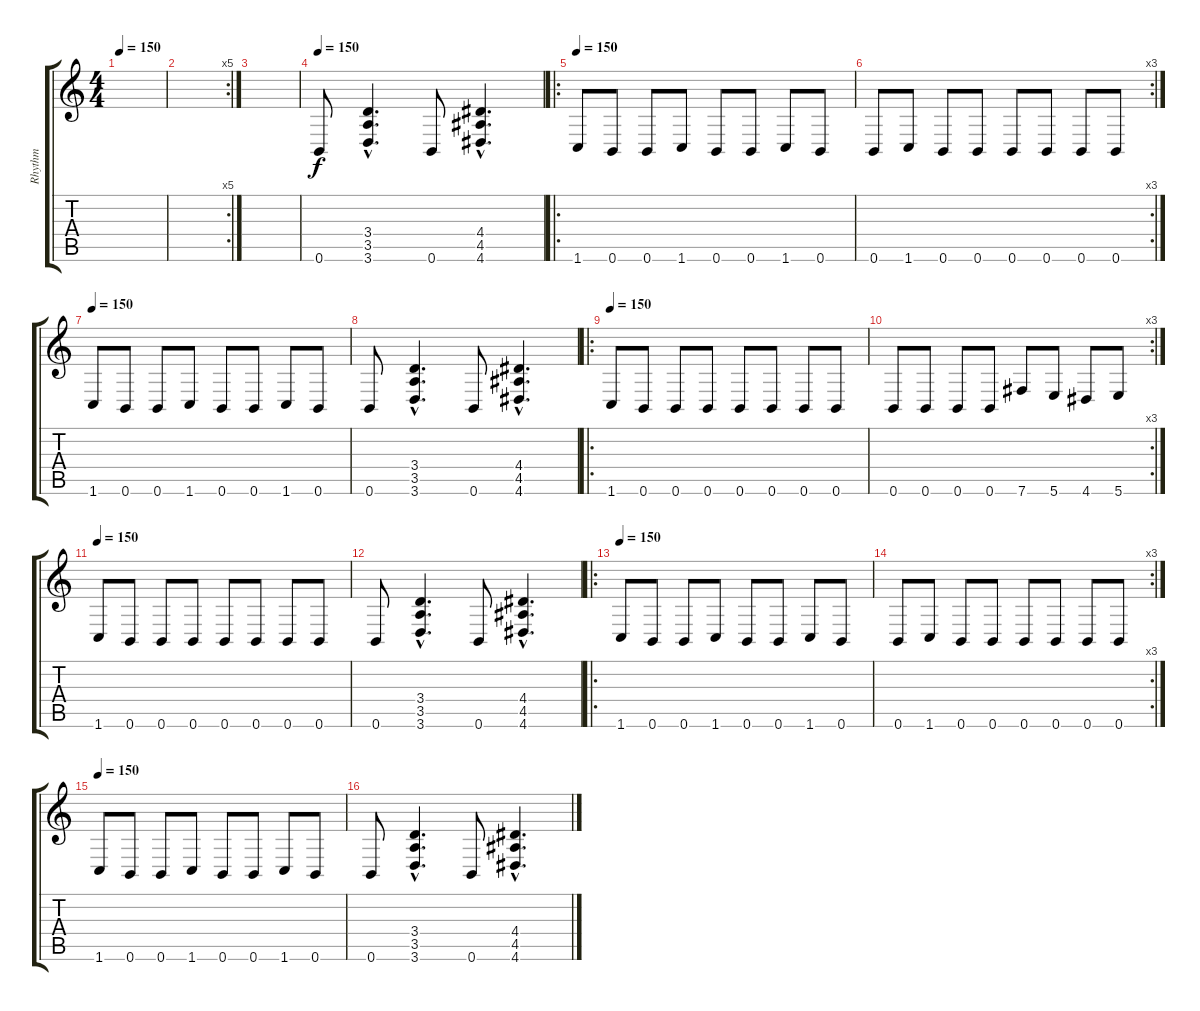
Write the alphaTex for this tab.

\track ("Rhythm" "Rhythm") {instrument distortionguitar}
\staff {score tabs}
\tuning (Db4 Ab3 E3 B2 Gb2 B1) {hide}
\ts (4 4)
\tempo 150
\tempo 130
\tempo 150
\clef g2
\ks c
|
\rc 5
|
|
\tempo 150
0.6.8 (3.4{hac} 3.5{hac} 3.6{hac}).4{d} 0.6.8 (4.4{hac} 4.5{hac} 4.6{hac}).4{d} |
\ro
\tempo 150
1.6.8 0.6.8 0.6.8 1.6.8 0.6.8 0.6.8 1.6.8 0.6.8 |
\rc 3
0.6.8 1.6.8 0.6.8 0.6.8 0.6.8 0.6.8 0.6.8 0.6.8 |
\tempo 150
1.6.8 0.6.8 0.6.8 1.6.8 0.6.8 0.6.8 1.6.8 0.6.8 |
0.6.8 (3.4{hac} 3.5{hac} 3.6{hac}).4{d} 0.6.8 (4.4{hac} 4.5{hac} 4.6{hac}).4{d} |
\ro
\tempo 150
1.6.8 0.6.8 0.6.8 0.6.8 0.6.8 0.6.8 0.6.8 0.6.8 |
\rc 3
0.6.8 0.6.8 0.6.8 0.6.8 7.6.8 5.6.8 4.6.8 5.6.8 |
\tempo 150
1.6.8 0.6.8 0.6.8 0.6.8 0.6.8 0.6.8 0.6.8 0.6.8 |
0.6.8 (3.4{hac} 3.5{hac} 3.6{hac}).4{d} 0.6.8 (4.4{hac} 4.5{hac} 4.6{hac}).4{d} |
\ro
\tempo 150
1.6.8 0.6.8 0.6.8 1.6.8 0.6.8 0.6.8 1.6.8 0.6.8 |
\rc 3
0.6.8 1.6.8 0.6.8 0.6.8 0.6.8 0.6.8 0.6.8 0.6.8 |
\tempo 150
1.6.8 0.6.8 0.6.8 1.6.8 0.6.8 0.6.8 1.6.8 0.6.8 |
0.6.8 (3.4{hac} 3.5{hac} 3.6{hac}).4{d} 0.6.8 (4.4{hac} 4.5{hac} 4.6{hac}).4{d}
